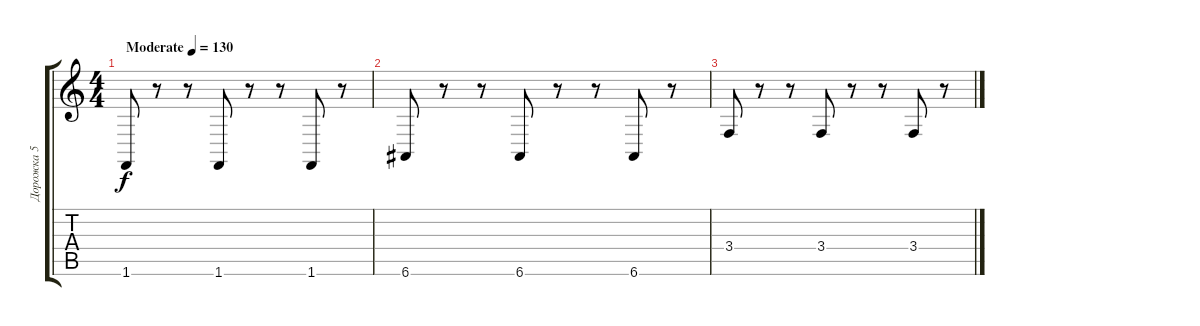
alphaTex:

\track ("Дорожка 5" "Дорожка 5") {instrument lead2sawtooth}
\staff {score tabs}
\tuning (E4 B3 G3 D3 A2 E2) {hide}
\ts (4 4)
\tempo (130 "Moderate")
\clef g2
\ks c
1.6.8{dy f instrument lead2sawtooth} r.8 r.8 1.6.8 r.8 r.8 1.6.8 r.8 |
6.6.8 r.8 r.8 6.6.8 r.8 r.8 6.6.8 r.8 |
3.4.8 r.8 r.8 3.4.8 r.8 r.8 3.4.8 r.8
